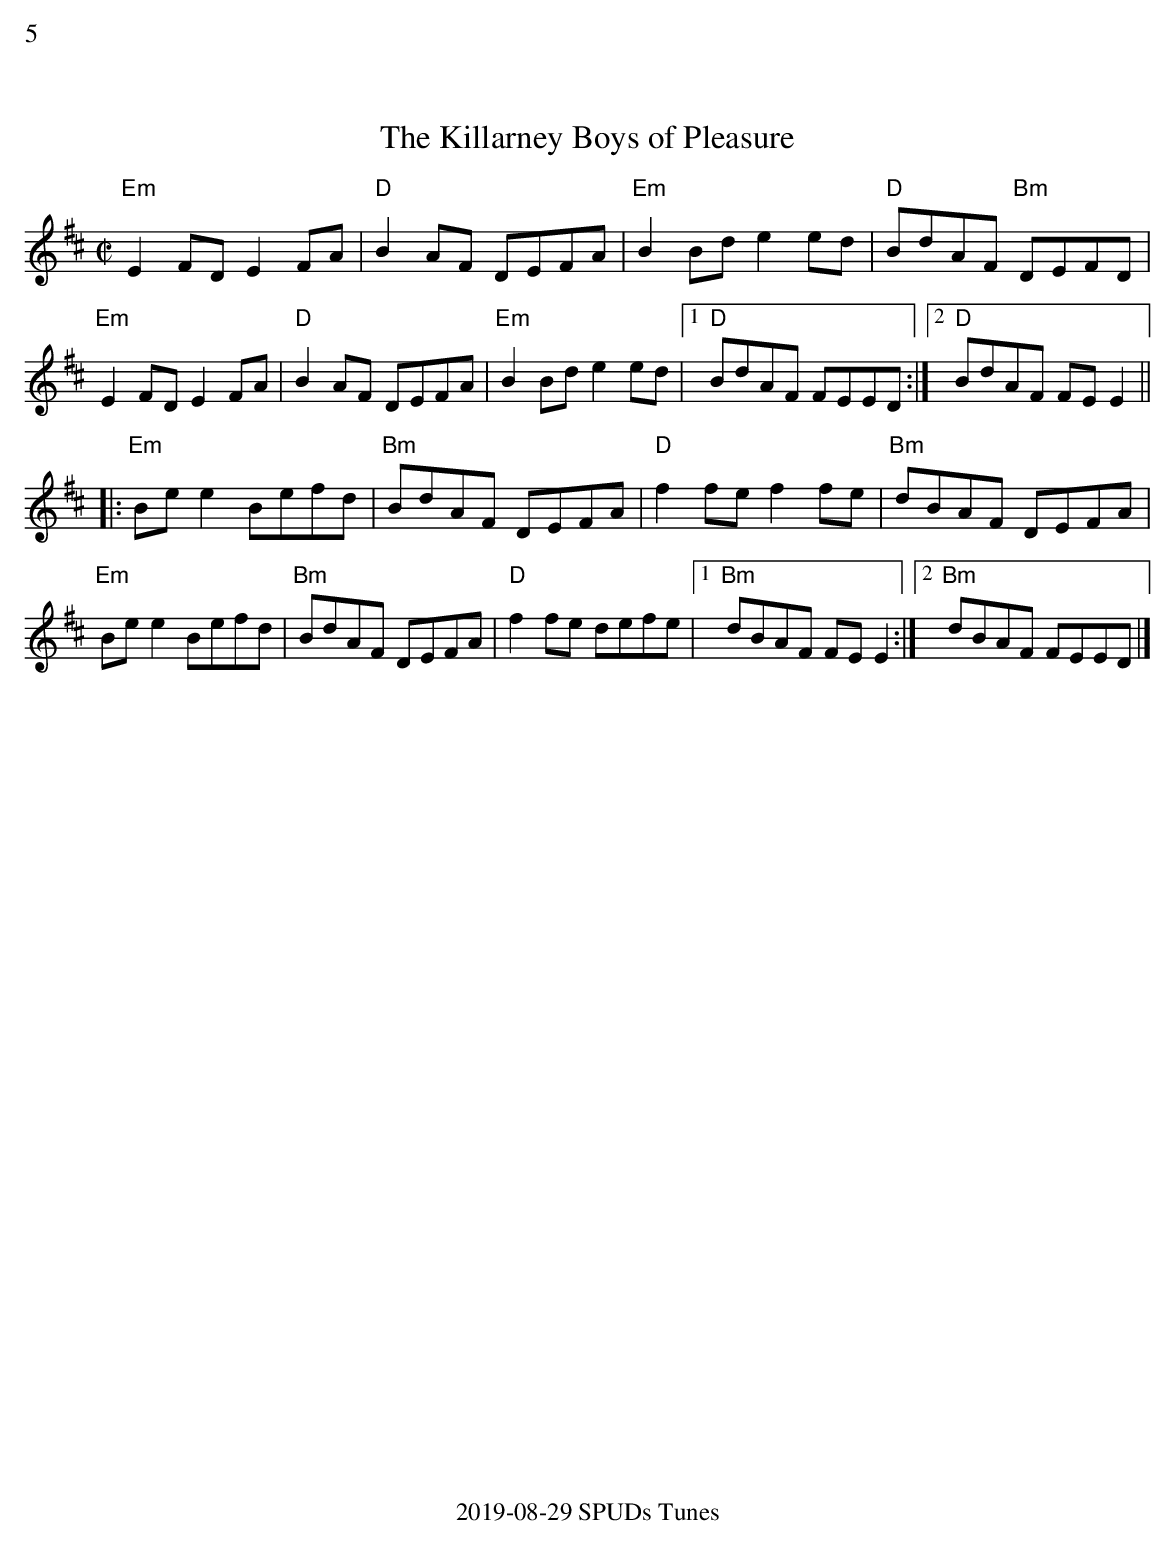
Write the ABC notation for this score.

X:1
%%text 5
T:The Killarney Boys of Pleasure
M:C|
L:1/8
K:Edor
"Em" E2 FD E2 FA|"D"B2 AF DEFA|"Em" B2 Bd e2 ed|"D" BdAF"Bm" DEFD|
"Em"E2 FD E2 FA|"D" B2 AF DEFA|"Em" B2 Bd e2 ed|1 "D" BdAF FEED:|2 "D" BdAF FE E2||
|:"Em"Be e2 Befd|"Bm" BdAF DEFA|"D" f2 fe f2 fe|"Bm" dBAF DEFA|
"Em"Be e2 Befd|"Bm" BdAF DEFA| "D"f2 fe defe|1 "Bm"dBAF FE E2:|2 "Bm"dBAF FEED|]
